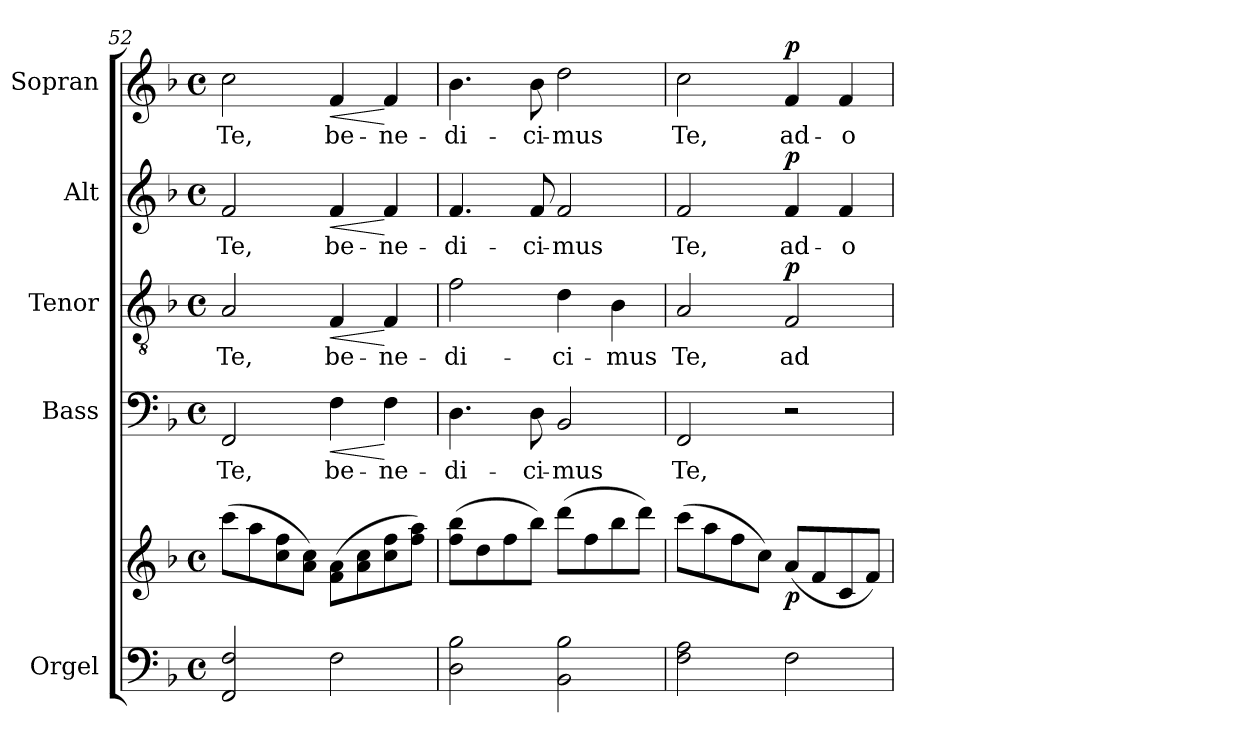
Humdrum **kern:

**kern	**kern	**dynam	**kern	**text	**dynam	**kern	**text	**dynam	**kern	**text	**dynam	**kern	**text	**dynam
*part5	*part5	*part5	*part4	*part4	*part4	*part3	*part3	*part3	*part2	*part2	*part2	*part1	*part1	*part1
*staff6	*staff5	*staff5/6	*staff4	*staff4	*staff4	*staff3	*staff3	*staff3	*staff2	*staff2	*staff2	*staff1	*staff1	*staff1
*I"Orgel	*	*	*I"Bass	*	*	*I"Tenor	*	*	*I"Alt	*	*	*I"Sopran	*	*
*I'Org.	*	*	*I'B.	*	*	*I'T.	*	*	*I'A.	*	*	*I'S.	*	*
*clefF4	*clefG2	*	*clefF4	*	*	*clefGv2	*	*	*clefG2	*	*	*clefG2	*	*
*k[b-]	*k[b-]	*	*k[b-]	*	*	*k[b-]	*	*	*k[b-]	*	*	*k[b-]	*	*
*F:	*F:	*	*F:	*	*	*F:	*	*	*F:	*	*	*F:	*	*
*M4/4	*M4/4	*	*M4/4	*	*	*M4/4	*	*	*M4/4	*	*	*M4/4	*	*
*met(c)	*met(c)	*	*met(c)	*	*	*met(c)	*	*	*met(c)	*	*	*met(c)	*	*
=52	=52	=52	=52	=52	=52	=52	=52	=52	=52	=52	=52	=52	=52	=52
!	!	!	!	!LO:LY:b	!	!	!LO:LY:b	!	!	!LO:LY:b	!	!	!LO:LY:b	!
2FF/ 2F/	(>8ccc\L	.	2FF/	Te,	.	2A/	Te,	.	2f/	Te,	.	2cc\	Te,	.
.	8aa\	.	.	.	.	.	.	.	.	.	.	.	.	.
.	8cc\ 8ff\	.	.	.	.	.	.	.	.	.	.	.	.	.
.	8a\ 8cc\J)	.	.	.	.	.	.	.	.	.	.	.	.	.
!	!	!	!	!LO:LY:b	!LO:HP:b	!	!LO:LY:b	!LO:HP:b	!	!LO:LY:b	!LO:HP:b	!	!LO:LY:b	!LO:HP:b
2F\	(>8f\ 8a\L	.	4F\	be-	<	4F/	be-	<	4f/	be-	<	4f/	be-	<
.	8a\ 8cc\	.	.	.	.	.	.	.	.	.	.	.	.	.
!	!	!	!	!LO:LY:b	!	!	!LO:LY:b	!	!	!LO:LY:b	!	!	!LO:LY:b	!
.	8cc\ 8ff\	.	4F\	-ne-	[	4F/	-ne-	[	4f/	-ne-	[	4f/	-ne-	[
.	8ff\ 8aa\J)	.	.	.	.	.	.	.	.	.	.	.	.	.
!!LO:LB:g=z
=53	=53	=53	=53	=53	=53	=53	=53	=53	=53	=53	=53	=53	=53	=53
!	!	!	!	!LO:LY:b	!	!	!LO:LY:b	!	!	!LO:LY:b	!	!	!LO:LY:b	!
2D\ 2B-\	(>8ff\ 8bb-\L	.	4.D\	-di-	.	2f\	-di-	.	4.f/	-di-	.	4.b-\	-di-	.
.	8dd\	.	.	.	.	.	.	.	.	.	.	.	.	.
.	8ff\	.	.	.	.	.	.	.	.	.	.	.	.	.
!	!	!	!	!LO:LY:b	!	!	!	!	!	!LO:LY:b	!	!	!LO:LY:b	!
.	8bb-\J)	.	8D\	-ci-	.	.	.	.	8f/	-ci-	.	8b-\	-ci-	.
!	!	!	!	!LO:LY:b	!	!	!LO:LY:b	!	!	!LO:LY:b	!	!	!LO:LY:b	!
2BB-\ 2B-\	(>8ddd\L	.	2BB-/	-mus	.	4d\	-ci-	.	2f/	-mus	.	2dd\	-mus	.
.	8ff\	.	.	.	.	.	.	.	.	.	.	.	.	.
!	!	!	!	!	!	!	!LO:LY:b	!	!	!	!	!	!	!
.	8bb-\	.	.	.	.	4B-\	-mus	.	.	.	.	.	.	.
.	8ddd\J)	.	.	.	.	.	.	.	.	.	.	.	.	.
=54	=54	=54	=54	=54	=54	=54	=54	=54	=54	=54	=54	=54	=54	=54
!	!	!	!	!LO:LY:b	!	!	!LO:LY:b	!	!	!LO:LY:b	!	!	!LO:LY:b	!
2F\ 2A\	(>8ccc\L	.	2FF/	Te,	.	2A/	Te,	.	2f/	Te,	.	2cc\	Te,	.
.	8aa\	.	.	.	.	.	.	.	.	.	.	.	.	.
.	8ff\	.	.	.	.	.	.	.	.	.	.	.	.	.
.	8cc\J)	.	.	.	.	.	.	.	.	.	.	.	.	.
!	!	!LO:DY:b	!	!	!	!	!LO:LY:b	!LO:DY:a	!	!LO:LY:b	!LO:DY:a	!	!LO:LY:b	!LO:DY:a
2F\	(<8a/L	p	2r	.	.	2F/	ad-	p	4f/	ad-	p	4f/	ad-	p
.	8f/	.	.	.	.	.	.	.	.	.	.	.	.	.
!	!	!	!	!	!	!	!	!	!	!LO:LY:b	!	!	!LO:LY:b	!
.	8c/	.	.	.	.	.	.	.	4f/	-o-	.	4f/	-o-	.
.	8f/J)	.	.	.	.	.	.	.	.	.	.	.	.	.
=	=	=	=	=	=	=	=	=	=	=	=	=	=	=
*-	*-	*-	*-	*-	*-	*-	*-	*-	*-	*-	*-	*-	*-	*-
